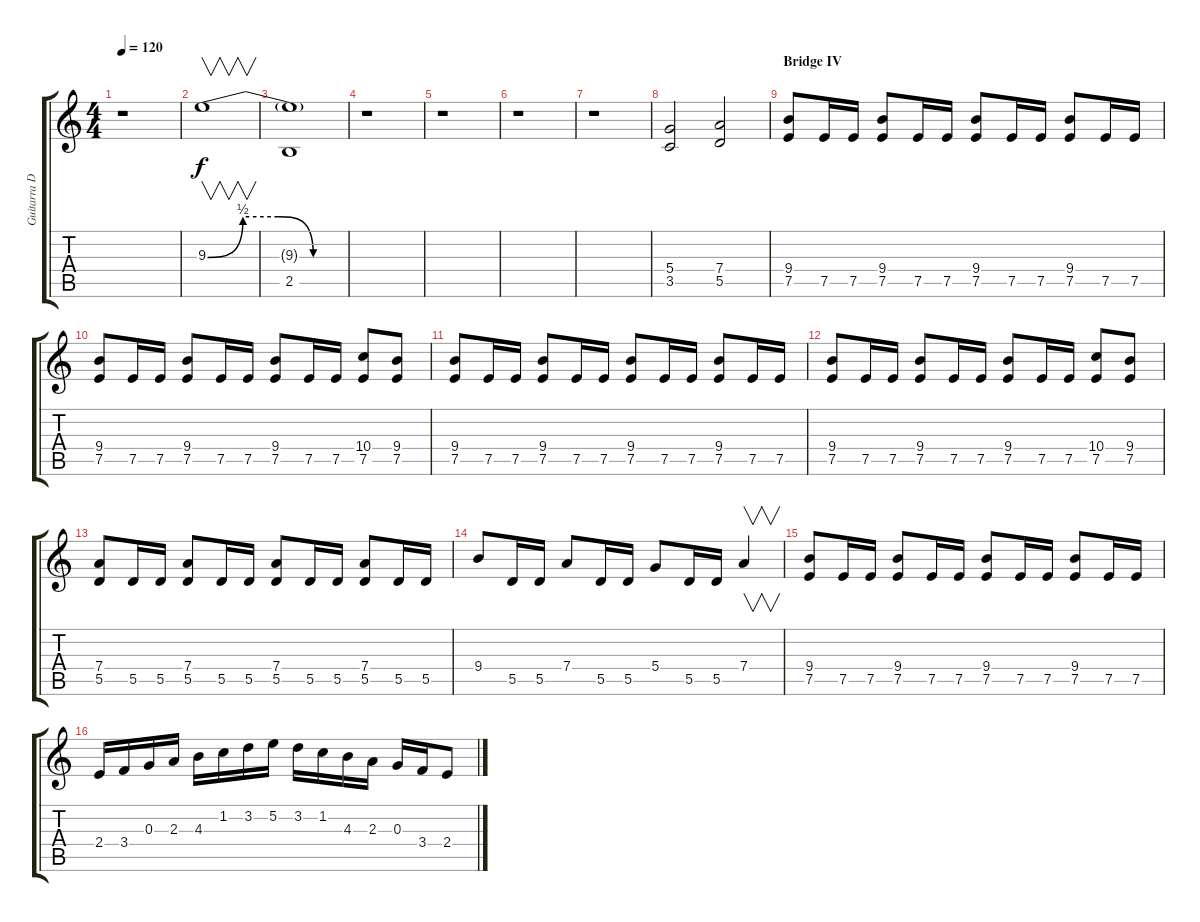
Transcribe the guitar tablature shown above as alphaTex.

\track ("Guitarra Distorção 1" "Guitarra D") {instrument distortionguitar}
\staff {score tabs}
\tuning (E4 B3 G3 D3 A2 E2) {hide}
\ts (4 4)
\tempo 120
\clef g2
\ks c
r.1{dy f volume 12} |
9.3{be (custom 0 0 15 2 30 2 45 0 60 0)}.1{v} |
(9.3{t} 2.5{t}).1{volume 0} |
r.1 |
r.1 |
r.1 |
r.1 |
(5.4 3.5).2{volume 12} (7.4 5.5).2 |
\section ("" "Bridge IV")
(9.4 7.5).8{volume 10} 7.5.16 7.5.16 (9.4 7.5).8 7.5.16 7.5.16 (9.4 7.5).8 7.5.16 7.5.16 (9.4 7.5).8 7.5.16 7.5.16 |
(9.4 7.5).8 7.5.16 7.5.16 (9.4 7.5).8 7.5.16 7.5.16 (9.4 7.5).8 7.5.16 7.5.16 (10.4 7.5).8 (9.4 7.5).8 |
(9.4 7.5).8 7.5.16 7.5.16 (9.4 7.5).8 7.5.16 7.5.16 (9.4 7.5).8 7.5.16 7.5.16 (9.4 7.5).8 7.5.16 7.5.16 |
(9.4 7.5).8 7.5.16 7.5.16 (9.4 7.5).8 7.5.16 7.5.16 (9.4 7.5).8 7.5.16 7.5.16 (10.4 7.5).8 (9.4 7.5).8 |
(7.4 5.5).8 5.5.16 5.5.16 (7.4 5.5).8 5.5.16 5.5.16 (7.4 5.5).8 5.5.16 5.5.16 (7.4 5.5).8 5.5.16 5.5.16 |
9.4.8 5.5.16 5.5.16 7.4.8 5.5.16 5.5.16 5.4.8 5.5.16 5.5.16 7.4.4{v volume 12 instrument guitarharmonics} |
(9.4 7.5).8{volume 10 instrument distortionguitar} 7.5.16 7.5.16 (9.4 7.5).8 7.5.16 7.5.16 (9.4 7.5).8 7.5.16 7.5.16 (9.4 7.5).8 7.5.16 7.5.16 |
2.4.16 3.4.16 0.3.16 2.3.16 4.3.16 1.2.16 3.2.16 5.2.16 3.2.16 1.2.16 4.3.16 2.3.16 0.3.16 3.4.16 2.4.8
